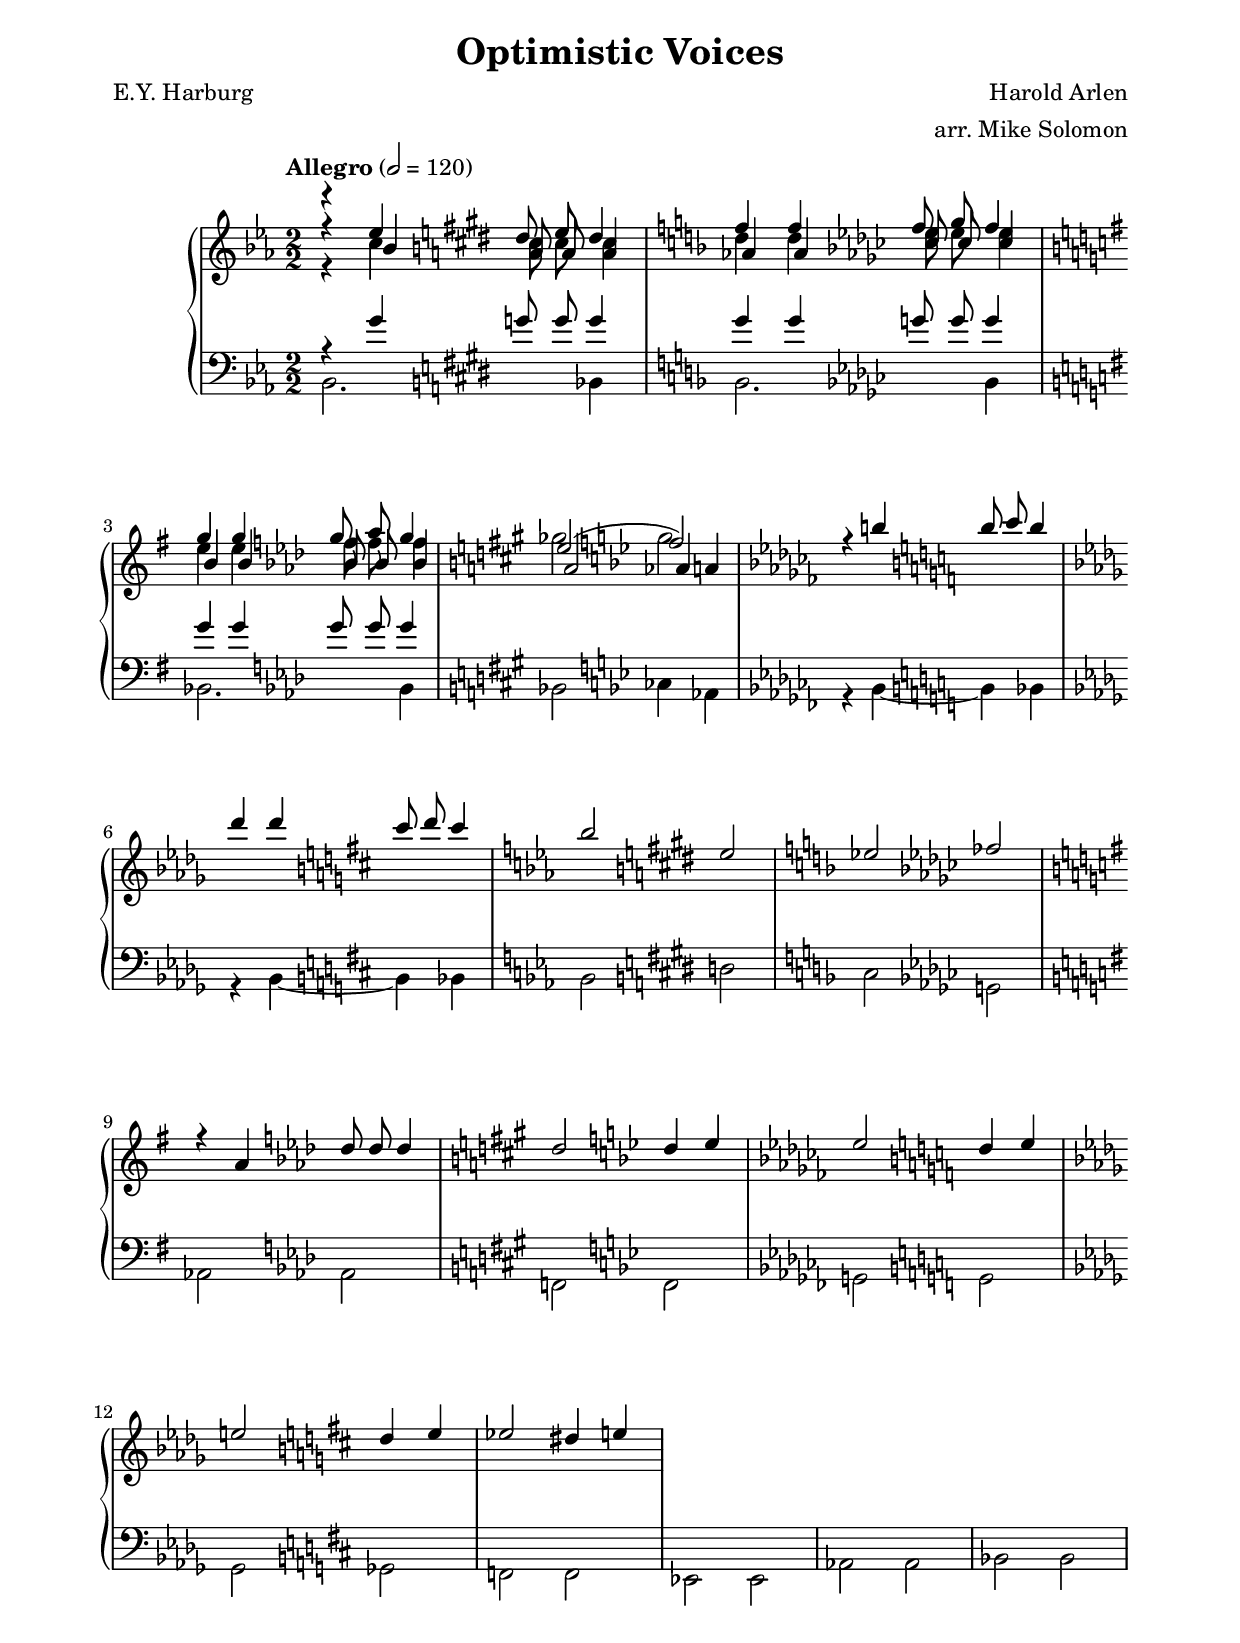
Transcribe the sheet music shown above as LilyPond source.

\version "2.17.0"
\include "defs-devel.ly"
\paper {
  footnote-separator-markup = \markup { \column { " "\override #`(span-factor . 1/5) { \draw-hline } }}
  footnote-padding = 5\mm
  top-system-spacing = #'((basic-distance . 1) (minimum-distance . 0) (padding . 1) (stretchability . 40))
  bottom-system-spacing = #'((basic-distance . 1) (minimum-distance . 0) (padding . 1) (stretchability . 50))
  ragged-right = ##f
  left-margin = 0.75\in
  right-margin = 0.75\in
  top-margin = 0.5\in
  bottom-margin = 0.6\in
  ragged-last-bottom = ##f
  %max-systems-per-page = #2
}

#(ly:set-option 'point-and-click #f)

MyRed = \Red
MyBlack = \Black
myred = \once \override NoteHead.color = #red
myblack = \revert NoteHead.color
%MyRed = \revert NoteHead.color
%MyBlack = \revert NoteHead.color
%myred = \revert NoteHead.color
%myblack = \revert NoteHead.color

agogic = #(make-articulation "downbow")

\header {
  title = "Optimistic Voices"
  %subtitle = \markup { for Ahti Sonninen }
  composer = "Harold Arlen"
  poet = "E.Y. Harburg"
  arranger = "arr. Mike Solomon"
}

nothing = {}

marks = {
  \time 2/2
  \tempo "Allegro" 2=120
  \key ees \major
  s2
  \key e \major
  s2
  \key f \major
  s2
  \key ges \major
  s2
  \key g \major
  s2
  \key aes \major
  s2
  \key a \major
  s2
  \key bes \major
  s2
  \key ces \major
  s2
  \key c \major
  s2
  \key des \major
  s2
  \key d \major
  s2
  \key ees \major
  s2
  \key e \major
  s2
  \key f \major
  s2
  \key ges \major
  s2
  \key g \major
  s2
  \key aes \major
  s2
  \key a \major
  s2
  \key bes \major
  s2
  \key ces \major
  s2
  \key c \major
  s2
  \key des \major
  s2
  \key d \major
  s2
}

prefatoryMatter = {
  #(set-accidental-style 'modern-cautionary)
}

soprano = \relative c'' { \autoBeamOff
  \prefatoryMatter
  r4 ees dis8 e dis4 |
  f f f8 ges f4 |
  g g g8 aes g4 |
  e2 ( f ) |
  r4 b b8 c b4 |
  des des cis8 d cis4 |
  %%%%%%
  bes2 e, |
  ees fes |
  r4 a,4 des8 des8 des4 |
  d2 d4 ees |
  ees2 d4 e |
  e2 d4 e |
  %%%
  ees2 dis4 e |   
}

sopranoWords = \lyricmode {
  
}

mezzo = \relative c'' { \autoBeamOff
  \prefatoryMatter
  r4 c cis8 cis cis4 |
  d d ees8 ees ees4 |
  e4 e f8 f f4 |
  ges2 g |
}

mezzoWords = \lyricmode {
}

alto = \relative c'' { \autoBeamOff
  \prefatoryMatter
  r4 bes a8 a a4 |
  aes aes ces8 ces ces4 |
  b b bes8 bes bes4 |
  a2 aes4 a
}

altoWords = \lyricmode {
}
%e b' d g
tenor = \relative c'' {
  \autoBeamOff
  \prefatoryMatter
  \clef "treble_8"
  r4 g4 g8 g g4 |
  g g g8 g g4 |
  g4 g g8 g g4 |  
}

tenorWords = \lyricmode {
}

bass = \relative c {
  \autoBeamOff
  \prefatoryMatter
  \clef bass
  bes2. bes4 |
  bes2. bes4 |
  bes2. bes4 |
  bes2 ces4 aes |
  r4 bes ~ bes bes |
  r4 bes ~ bes bes |
  bes2 d |
  c g |
  aes2 aes
  f f |
  g2 g |
  ges ges |
  f f |
  ees ees |
  aes aes |
  bes bes |
}

bassWords = \lyricmode {
}
%{
%%% SCORE
#(set-global-staff-size 16)

\score {
  \new ChoirStaff <<
    \new Staff \with { instrumentName = \bitchName %shortInstrumentName = #"M."
} <<
      \new Voice = "soprano" { << { \numericTimeSignature
        \soprano
      } {
        \marks
      } {
        \nothing
      }>> }
      \new Lyrics \lyricsto "soprano" {
        \sopranoWords
      }
    >>
    \new Staff \with { instrumentName = \dortyName %shortInstrumentName = #"E."
} <<
      \new Voice = "mezzo" { << { \numericTimeSignature
        \mezzo
      } {
        \marks
      } >> }
      \new Lyrics \lyricsto "mezzo" {
        \mezzoWords
      }
    >>
    \new Staff \with { instrumentName = \ttoName %shortInstrumentName = #"Mk."
} <<
      \new Voice = "alto" { << { \numericTimeSignature
        \alto
      } {
        \marks
      } >> }
      \new Lyrics \lyricsto "alto" {
        \altoWords
      }
    >>
    \new Staff \with { instrumentName = \fakbydName %shortInstrumentName = #"R."
} <<
      \new Voice = "tenor" { << { \numericTimeSignature
        \tenor
      } {
        \marks
      } >> }
      \new Lyrics \lyricsto "tenor" {
        \tenorWords
      }
    >>
    \new Staff \with { instrumentName = \wysrName %shortInstrumentName = #"P." %\markup { \concat { E \super u . } }
} <<
      \new Voice = "bass" { << { \numericTimeSignature
        \bass
      } {
        \marks
      } >> }
      \new Lyrics \lyricsto "bass" {
        \bassWords
      }
    >>
  >>
  \layout {
    \context {
      \Voice
      \override TextScript #'layer = #6
      \override NoteHead #'layer = #7
      \override Glissando #'breakable = ##t
      \override TupletNumber #'breakable = ##t
      \override TupletBracket #'breakable = ##t
      \override DynamicLineSpanner #'direction = #UP
      %\override Slur #'direction = #UP
      \remove "Forbid_line_break_engraver"
    }
    \context {
      \Staff
      %\consists "Metronome_mark_engraver"
      \override TimeSignature #'style = #'numbered
      \override StaffSymbol #'layer = #4
      \override TimeSignature #'layer = #3
      \override TimeSignature #'whiteout = ##t
    }
    \context {
      \Lyrics
      %\override LyricText #'whiteout = ##t
      \override LyricText #'layer = #6
    }
    \context {
      \Score
      %\remove "Metronome_mark_engraver"
      \override NonMusicalPaperColumn #'allow-loose-spacing = ##f
    }
  }
}

%}
%%% piano redux
#(set-global-staff-size 20)

\score {
  \new PianoStaff <<
    \new Staff <<
      \new Voice = "1" { \voiceOne << \soprano \marks >> }
      \new Voice = "2" { \voiceTwo \mezzo }
      \new Voice = "3" { \voiceThree \alto }
    >>
    \new Staff <<
      \new Voice = "4" { \voiceOne << \tenor \marks >> }
      \new Voice = "5" { \voiceTwo \bass }
    >>
  >>
  \layout {
    \context {
      \Voice
      \override TextScript #'layer = #6
      \override NoteHead #'layer = #7
      \override Glissando #'breakable = ##t
      \override TupletNumber #'breakable = ##t
      \override TupletBracket #'breakable = ##t
      \remove "Forbid_line_break_engraver"
    }
    \context {
      \Staff
      %\consists "Metronome_mark_engraver"
      \override TimeSignature #'style = #'numbered
      \override StaffSymbol #'layer = #4
      \override TimeSignature #'layer = #3
      \override TimeSignature #'whiteout = ##t
    }
    \context {
      \Lyrics
      %\override LyricText #'whiteout = ##t
      \override LyricText #'layer = #6
    }
    \context {
      \Score
      %\remove "Metronome_mark_engraver"
      \override NonMusicalPaperColumn #'allow-loose-spacing = ##f
    }
  }
}
%%% MIDI

\score {
  \new ChoirStaff <<
    \new Staff \with { instrumentName = \bitchName %shortInstrumentName = #"M."
} <<
      \new Voice = "soprano" { << { \numericTimeSignature
        \soprano
      } {
        \marks
      } >> }
      \new Lyrics \lyricsto "soprano" {
        \sopranoWords
      }
    >>
    \new Staff \with { instrumentName = \dortyName %shortInstrumentName = #"E."
} <<
      \new Voice = "mezzo" { \numericTimeSignature
        \mezzo
      }
      \new Lyrics \lyricsto "mezzo" {
        \mezzoWords
      }
    >>
    \new Staff \with { instrumentName = \ttoName %shortInstrumentName = #"Mk."
} <<
      \new Voice = "alto" { \numericTimeSignature
        \alto
      }
      \new Lyrics \lyricsto "alto" {
        \altoWords
      }
    >>
    \new Staff \with { instrumentName = \fakbydName %shortInstrumentName = #"R."
} <<
      \new Voice = "tenor" { \numericTimeSignature
        \tenor
      }
      \new Lyrics \lyricsto "tenor" {
        \tenorWords
      }
    >>
    \new Staff \with { instrumentName = \wysrName %shortInstrumentName = #"P." %\markup { \concat { E \super u . } }
} <<
      \new Voice = "bass" { \numericTimeSignature
        \bass
      }
      \new Lyrics \lyricsto "bass" {
        \bassWords
      }
    >>
  >>
  \midi {}
}
